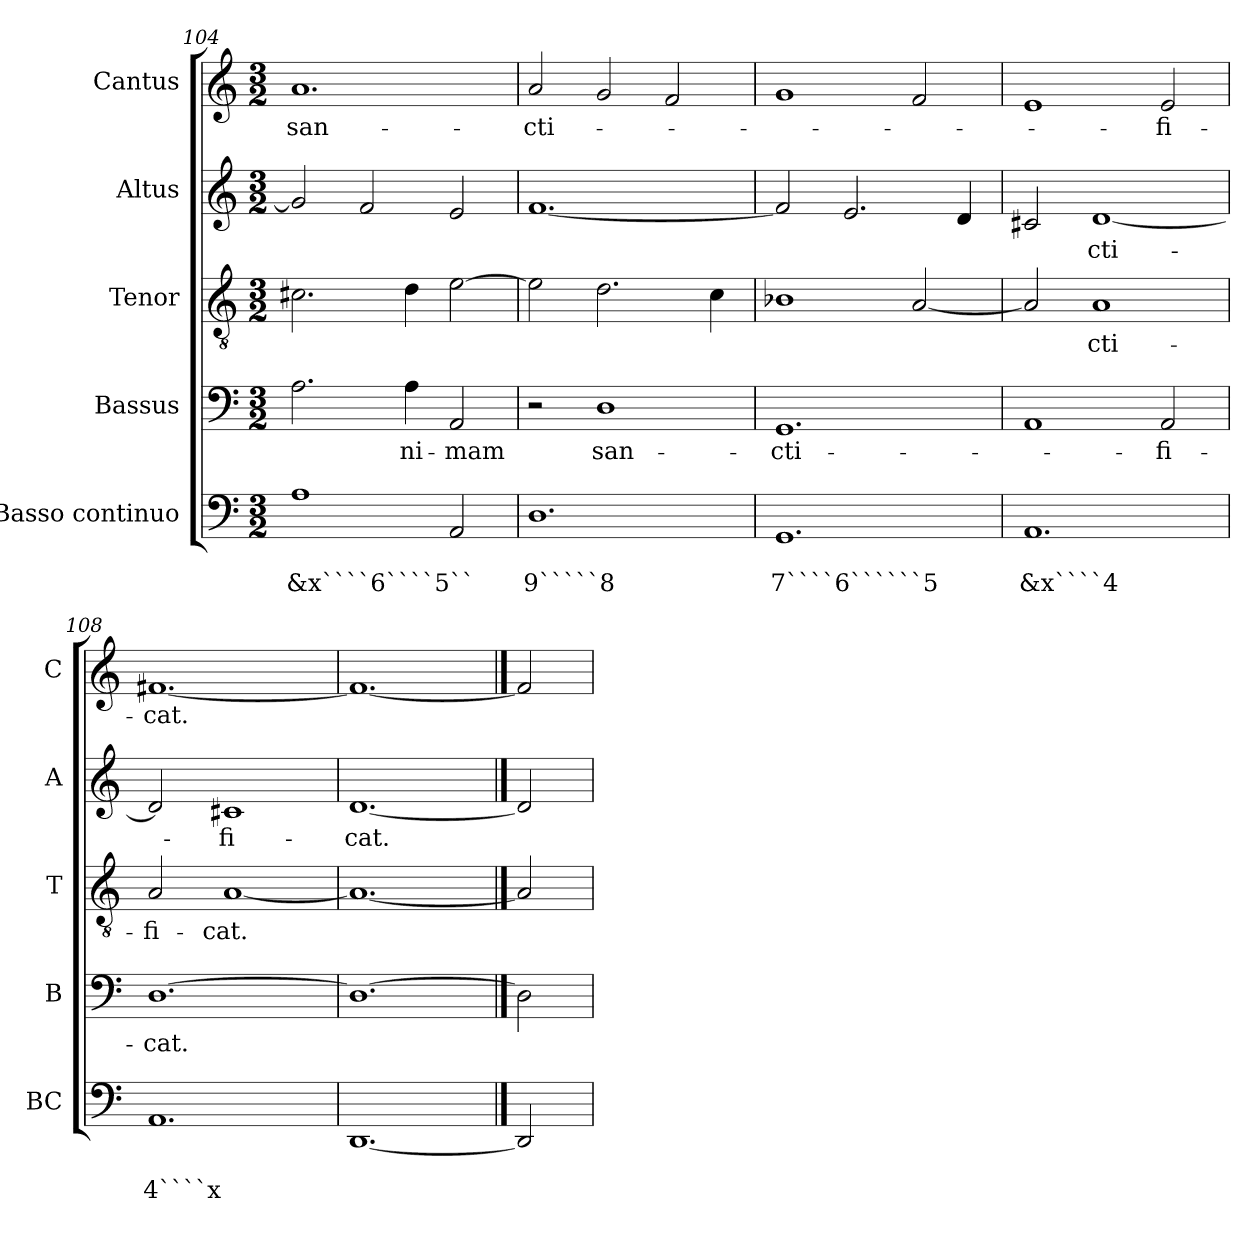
**kern	**text	**text	**kern	**text	**kern	**text	**kern	**text	**kern	**text
*part5	*part5	*part5	*part4	*part4	*part3	*part3	*part2	*part2	*part1	*part1
*staff5	*staff5	*staff5	*staff4	*staff4	*staff3	*staff3	*staff2	*staff2	*staff1	*staff1
*I"Basso continuo	*	*	*I"Bassus	*	*I"Tenor	*	*I"Altus	*	*I"Cantus	*
*I'BC	*	*	*I'B	*	*I'T	*	*I'A	*	*I'C	*
*clefF4	*	*	*clefF4	*	*clefGv2	*	*clefG2	*	*clefG2	*
*k[]	*	*	*k[]	*	*k[]	*	*k[]	*	*k[]	*
*C:	*	*	*C:	*	*C:	*	*C:	*	*C:	*
*M3/2	*	*	*M3/2	*	*M3/2	*	*M3/2	*	*M3/2	*
=104	=104	=104	=104	=104	=104	=104	=104	=104	=104	=104
!	!	!LO:LY:b	!	!	!	!	!	!	!	!LO:LY:b
1A	.	&x````6````5``	2.A\	.	2.c#X\	.	2g/]	.	1.a	san-
.	.	.	.	.	.	.	2f/	.	.	.
!	!	!	!	!LO:LY:b	!	!	!	!	!	!
.	.	.	4A\	-ni-	4d\	.	.	.	.	.
!	!	!	!	!LO:LY:b	!	!	!	!	!	!
2AA/	.	.	2AA/	-mam	[2e\	.	2e/	.	.	.
=105	=105	=105	=105	=105	=105	=105	=105	=105	=105	=105
!	!	!LO:LY:b	!	!	!	!	!	!	!	!LO:LY:b
1.D	.	9`````8	2r	.	2e\]	.	[1.f	.	2a/	-cti-
!	!	!	!	!LO:LY:b	!	!	!	!	!	!
.	.	.	1D	san-	2.d\	.	.	.	2g/	.
.	.	.	.	.	.	.	.	.	2f/	.
.	.	.	.	.	4c\	.	.	.	.	.
=106	=106	=106	=106	=106	=106	=106	=106	=106	=106	=106
!	!	!LO:LY:b	!	!LO:LY:b	!	!	!	!	!	!
1.GG	.	7````6``````5	1.GG	-cti-	1B-X	.	2f/]	.	1g	.
.	.	.	.	.	.	.	2.e/	.	.	.
.	.	.	.	.	[2A/	.	.	.	2f/	.
.	.	.	.	.	.	.	4d/	.	.	.
=107	=107	=107	=107	=107	=107	=107	=107	=107	=107	=107
!	!	!LO:LY:b	!	!	!	!	!	!	!	!
1.AA	.	&x````4	1AA	.	2A/]	.	2c#X/	.	1e	.
!	!	!	!	!	!	!LO:LY:b	!	!LO:LY:b	!	!
.	.	.	.	.	1A	-cti-	[1d	-cti-	.	.
!	!	!	!	!LO:LY:b	!	!	!	!	!	!LO:LY:b
.	.	.	2AA/	-fi-	.	.	.	.	2e/	-fi-
=108	=108	=108	=108	=108	=108	=108	=108	=108	=108	=108
!	!	!LO:LY:b	!	!LO:LY:b	!	!LO:LY:b	!	!	!	!LO:LY:b
1.AA	.	4````x	[1.D	-cat.	2A/	-fi-	2d/]	.	[1.f#X	-cat.
!	!	!	!	!	!	!LO:LY:b	!	!LO:LY:b	!	!
.	.	.	.	.	[1A	-cat.	1c#X	-fi-	.	.
=109	=109	=109	=109	=109	=109	=109	=109	=109	=109	=109
!	!	!	!	!	!	!	!	!LO:LY:b	!	!
[1.DD	.	.	1.D_	.	1.A_	.	[1.d	-cat.	1.f#_	.
==110	==110	==110	==110	==110	==110	==110	==110	==110	==110	==110
2DD]	.	.	2D]	.	2A]	.	2d]	.	2f#]	.
=	=	=	=	=	=	=	=	=	=	=
*-	*-	*-	*-	*-	*-	*-	*-	*-	*-	*-
